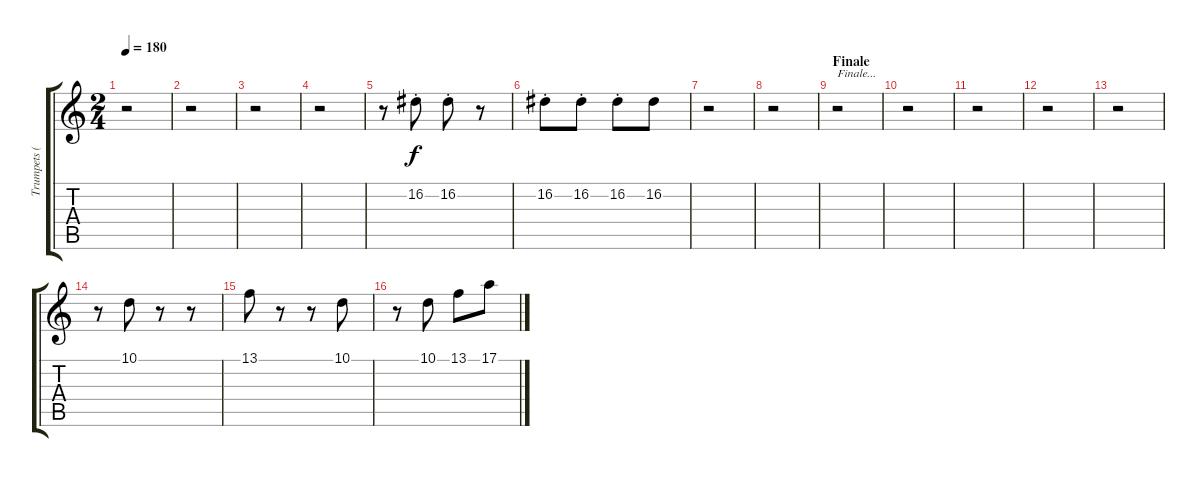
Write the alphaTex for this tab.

\track ("Trumpets (two)" "Trumpets (") {instrument brasssection}
\staff {score tabs}
\tuning (E4 B3 G3 D3 A2 E2) {hide}
\ts (2 4)
\tempo 180
\clef g2
\ks c
r.2{dy f} |
r.2 |
r.2 |
r.2 |
r.8 16.2{st}.8 16.2{st}.8 r.8 |
16.2{st}.8 16.2{st}.8 16.2{st}.8 16.2.8 |
r.2 |
r.2 |
\section ("" "Finale")
r.2{txt "Finale..."} |
r.2 |
r.2 |
r.2 |
r.2 |
r.8 10.1.8 r.8 r.8 |
13.1.8 r.8 r.8 10.1.8 |
r.8 10.1.8 13.1.8 17.1.8
